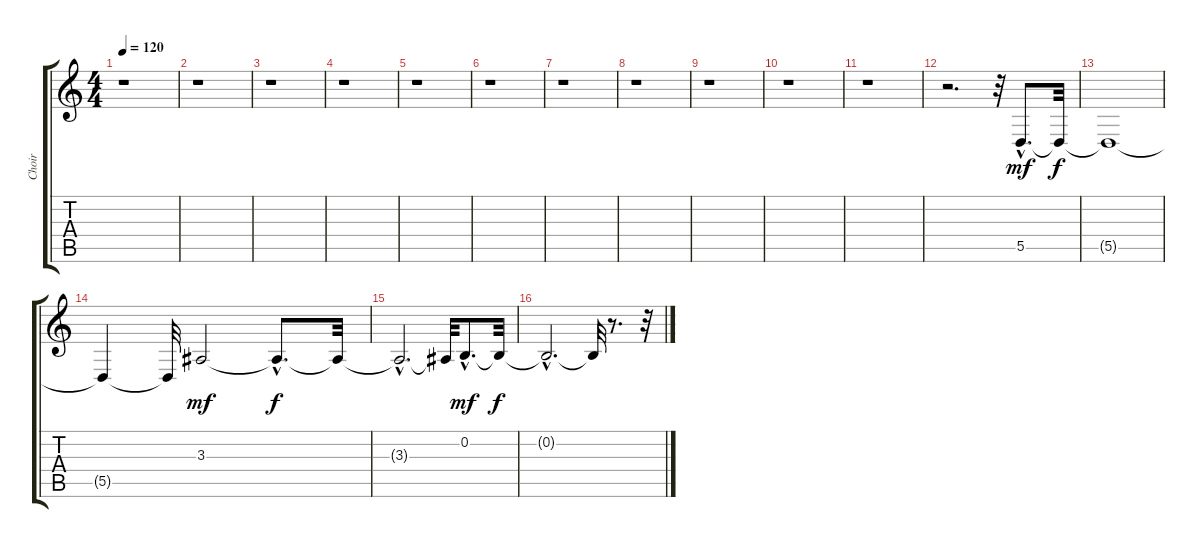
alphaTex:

\track ("Choir" "Choir") {instrument choiraahs}
\staff {score tabs}
\tuning (E4 B3 G3 D3 A2 E2) {hide}
\ts (4 4)
\tempo 120
\clef g2
\ks c
r.1{dy mf instrument choiraahs} |
r.1 |
r.1 |
r.1 |
r.1 |
r.1 |
r.1 |
r.1 |
r.1 |
r.1 |
r.1 |
r.2{d} r.32 5.5{hac}.8{d} 5.5{t}.32{dy f} |
5.5{t}.1 |
5.5{t}.4 5.5{t}.32 3.3.2{dy mf} 3.3{hac t}.8{d dy f} 3.3{t}.32 |
3.3{hac t}.2{d} 3.3{t}.32 0.2{hac}.8{d dy mf} 0.2{t}.32{dy f} |
0.2{hac t}.2{d} 0.2{t}.32 r.8{d} r.32
